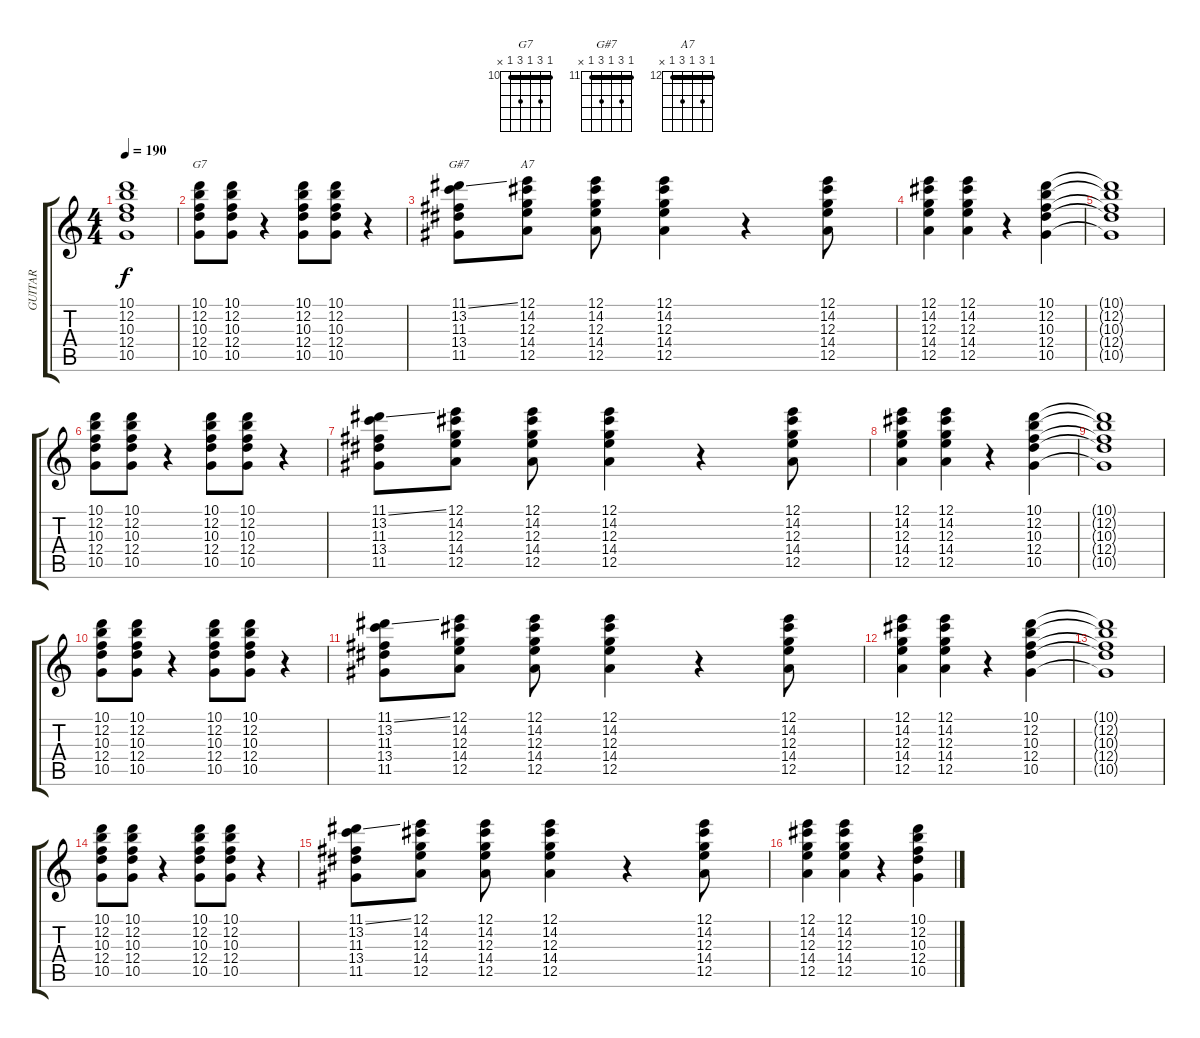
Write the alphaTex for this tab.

\track ("GUITAR" "GUITAR") {instrument electricguitarjazz}
\staff {score tabs}
\tuning (E4 B3 G3 D3 A2 E2) {hide}
\chord ("G7" 10 12 10 12 10 x) {firstfret 10 barre 10}
\chord ("G#7" 11 13 11 13 11 x) {firstfret 11 barre 11}
\chord ("A7" 12 14 12 14 12 x) {firstfret 12 barre 12}
\ts (4 4)
\tempo 190
\clef g2
\ks c
(10.1{t} 12.2{t} 10.3{t} 12.4{t} 10.5{t}).1{dy f} |
(10.1 12.2 10.3 12.4 10.5).8{ch "G7"} (10.1 12.2 10.3 12.4 10.5).8 r.4 (10.1 12.2 10.3 12.4 10.5).8 (10.1 12.2 10.3 12.4 10.5).8 r.4 |
(11.1{ss} 13.2 11.3 13.4 11.5).8{ch "G#7"} (12.1 14.2 12.3 14.4 12.5).8{ch "A7"} (12.1 14.2 12.3 14.4 12.5).8 (12.1 14.2 12.3 14.4 12.5).4 r.4 (12.1 14.2 12.3 14.4 12.5).8 |
(12.1 14.2 12.3 14.4 12.5).4 (12.1 14.2 12.3 14.4 12.5).4 r.4 (10.1 12.2 10.3 12.4 10.5).4 |
(10.1{t} 12.2{t} 10.3{t} 12.4{t} 10.5{t}).1 |
(10.1 12.2 10.3 12.4 10.5).8 (10.1 12.2 10.3 12.4 10.5).8 r.4 (10.1 12.2 10.3 12.4 10.5).8 (10.1 12.2 10.3 12.4 10.5).8 r.4 |
(11.1{ss} 13.2 11.3 13.4 11.5).8 (12.1 14.2 12.3 14.4 12.5).8 (12.1 14.2 12.3 14.4 12.5).8 (12.1 14.2 12.3 14.4 12.5).4 r.4 (12.1 14.2 12.3 14.4 12.5).8 |
(12.1 14.2 12.3 14.4 12.5).4 (12.1 14.2 12.3 14.4 12.5).4 r.4 (10.1 12.2 10.3 12.4 10.5).4 |
(10.1{t} 12.2{t} 10.3{t} 12.4{t} 10.5{t}).1 |
(10.1 12.2 10.3 12.4 10.5).8 (10.1 12.2 10.3 12.4 10.5).8 r.4 (10.1 12.2 10.3 12.4 10.5).8 (10.1 12.2 10.3 12.4 10.5).8 r.4 |
(11.1{ss} 13.2 11.3 13.4 11.5).8 (12.1 14.2 12.3 14.4 12.5).8 (12.1 14.2 12.3 14.4 12.5).8 (12.1 14.2 12.3 14.4 12.5).4 r.4 (12.1 14.2 12.3 14.4 12.5).8 |
(12.1 14.2 12.3 14.4 12.5).4 (12.1 14.2 12.3 14.4 12.5).4 r.4 (10.1 12.2 10.3 12.4 10.5).4 |
(10.1{t} 12.2{t} 10.3{t} 12.4{t} 10.5{t}).1 |
(10.1 12.2 10.3 12.4 10.5).8 (10.1 12.2 10.3 12.4 10.5).8 r.4 (10.1 12.2 10.3 12.4 10.5).8 (10.1 12.2 10.3 12.4 10.5).8 r.4 |
(11.1{ss} 13.2 11.3 13.4 11.5).8 (12.1 14.2 12.3 14.4 12.5).8 (12.1 14.2 12.3 14.4 12.5).8 (12.1 14.2 12.3 14.4 12.5).4 r.4 (12.1 14.2 12.3 14.4 12.5).8 |
(12.1 14.2 12.3 14.4 12.5).4 (12.1 14.2 12.3 14.4 12.5).4 r.4 (10.1 12.2 10.3 12.4 10.5).4
